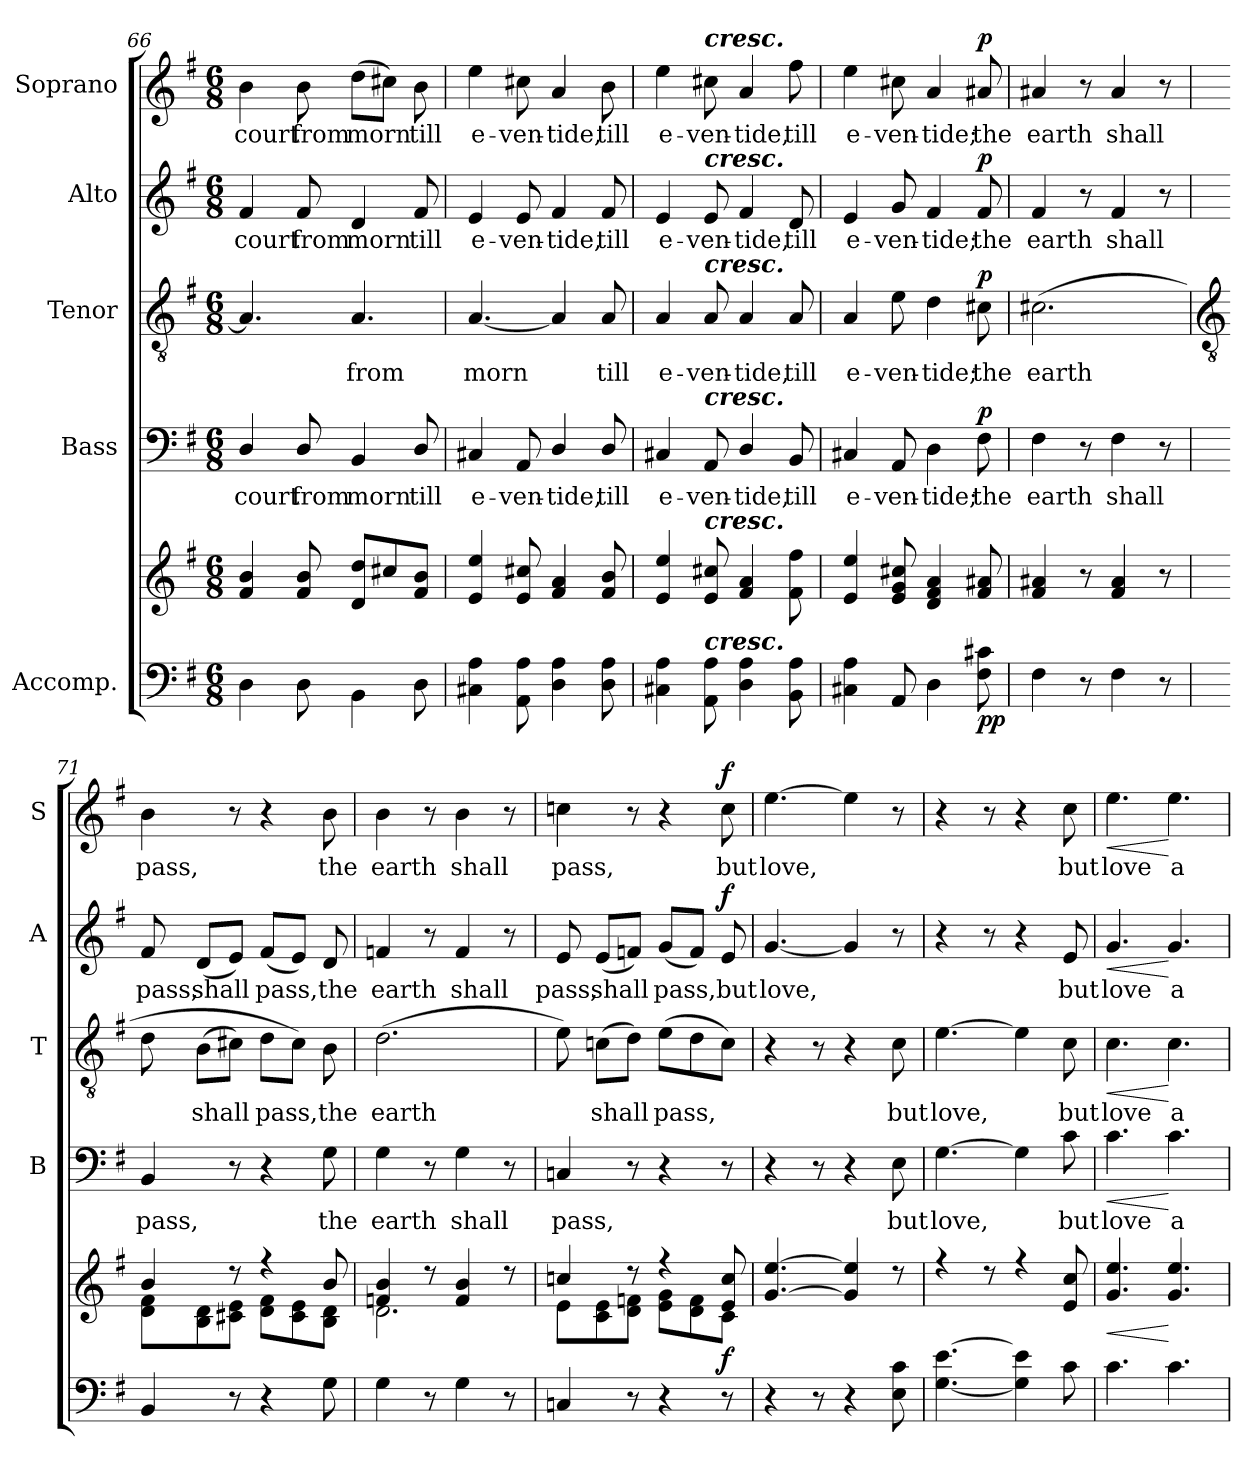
**kern	**kern	**dynam	**kern	**text	**dynam	**kern	**text	**dynam	**kern	**text	**dynam	**kern	**text	**dynam
*part5	*part5	*part5	*part4	*part4	*part4	*part3	*part3	*part3	*part2	*part2	*part2	*part1	*part1	*part1
*staff6	*staff5	*staff5/6	*staff4	*staff4	*staff4	*staff3	*staff3	*staff3	*staff2	*staff2	*staff2	*staff1	*staff1	*staff1
*I"Accomp.	*	*	*I"Bass	*	*	*I"Tenor	*	*	*I"Alto	*	*	*I"Soprano	*	*
*	*	*	*I'B	*	*	*I'T	*	*	*I'A	*	*	*I'S	*	*
!!LO:LB:g=z
*clefF4	*clefG2	*	*clefF4	*	*	*clefGv2	*	*	*clefG2	*	*	*clefG2	*	*
*k[f#]	*k[f#]	*	*k[f#]	*	*	*k[f#]	*	*	*k[f#]	*	*	*k[f#]	*	*
*G:	*G:	*	*G:	*	*	*G:	*	*	*G:	*	*	*G:	*	*
*M6/8	*M6/8	*	*M6/8	*	*	*M6/8	*	*	*M6/8	*	*	*M6/8	*	*
=66	=66	=66	=66	=66	=66	=66	=66	=66	=66	=66	=66	=66	=66	=66
!	!	!	!	!LO:LY:b	!	!	!	!	!	!LO:LY:b	!	!	!LO:LY:b	!
4D\	4f# 4b	.	4D/	court	.	4.A]	.	.	4f#	court	.	4b	court	.
!	!	!	!	!LO:LY:b	!	!	!	!	!	!LO:LY:b	!	!	!LO:LY:b	!
8D\	8f# 8b	.	8D/	from	.	.	.	.	8f#	from	.	8b	from	.
!	!	!	!	!LO:LY:b	!	!	!LO:LY:b	!	!	!LO:LY:b	!	!	!LO:LY:b	!
4BB\	8d 8ddL	.	4BB	morn	.	4.A	from	.	4d	morn	.	(>8ddL	morn	.
.	8cc#X	.	.	.	.	.	.	.	.	.	.	8cc#XJ)	.	.
!	!	!	!	!LO:LY:b	!	!	!	!	!	!LO:LY:b	!	!	!LO:LY:b	!
8D\	8f# 8bJ	.	8D/	till	.	.	.	.	8f#	till	.	8b	till	.
=67	=67	=67	=67	=67	=67	=67	=67	=67	=67	=67	=67	=67	=67	=67
!	!	!	!	!LO:LY:b	!	!	!LO:LY:b	!	!	!LO:LY:b	!	!	!LO:LY:b	!
4C#X 4A	4e 4ee	.	4C#X	e-	.	[4.A	morn	.	4e	e-	.	4ee	e-	.
!	!	!	!	!LO:LY:b	!	!	!	!	!	!LO:LY:b	!	!	!LO:LY:b	!
8AA 8A	8e 8cc#X	.	8AA	-ven-	.	.	.	.	8e	-ven-	.	8cc#X	-ven-	.
!	!	!	!	!LO:LY:b	!	!	!	!	!	!LO:LY:b	!	!	!LO:LY:b	!
4D\ 4A\	4f# 4a	.	4D/	-tide,	.	4A]	.	.	4f#	-tide,	.	4a	-tide,	.
!	!	!	!	!LO:LY:b	!	!	!LO:LY:b	!	!	!LO:LY:b	!	!	!LO:LY:b	!
8D\ 8A\	8f# 8b	.	8D/	till	.	8A	till	.	8f#	till	.	8b	till	.
=68	=68	=68	=68	=68	=68	=68	=68	=68	=68	=68	=68	=68	=68	=68
!	!	!	!	!LO:LY:b	!	!	!LO:LY:b	!	!	!LO:LY:b	!	!	!LO:LY:b	!
4C#X 4A	4e 4ee	.	4C#X	e-	.	4A	e-	.	4e	e-	.	4ee	e-	.
!	!	!	!	!	!	!	!	!	!	!	!	!LO:TX:a:Bi:t=cresc.	!	!
!	!	!	!	!	!	!	!	!	!LO:TX:a:Bi:t=cresc.	!	!	!	!	!
!	!	!	!	!	!	!LO:TX:a:Bi:t=cresc.	!	!	!	!	!	!	!	!
!	!	!	!LO:TX:a:Bi:t=cresc.	!	!	!	!	!	!	!	!	!	!	!
!	!LO:TX:a:Bi:t=cresc.	!	!	!	!	!	!	!	!	!	!	!	!	!
!LO:TX:a:Bi:t=cresc.	!	!	!	!	!	!	!	!	!	!	!	!	!	!
!	!	!	!	!LO:LY:b	!	!	!LO:LY:b	!	!	!LO:LY:b	!	!	!LO:LY:b	!
8AA 8A	8e 8cc#X	.	8AA	-ven-	.	8A	-ven-	.	8e	-ven-	.	8cc#X	-ven-	.
!	!	!	!	!LO:LY:b	!	!	!LO:LY:b	!	!	!LO:LY:b	!	!	!LO:LY:b	!
4D\ 4A\	4f# 4a	.	4D/	-tide,	.	4A	-tide,	.	4f#	-tide,	.	4a	-tide,	.
!	!	!	!	!LO:LY:b	!	!	!LO:LY:b	!	!	!LO:LY:b	!	!	!LO:LY:b	!
8BB 8A	8f# 8ff#	.	8BB	till	.	8A	till	.	8d	till	.	8ff#	till	.
=69	=69	=69	=69	=69	=69	=69	=69	=69	=69	=69	=69	=69	=69	=69
!	!	!	!	!LO:LY:b	!	!	!LO:LY:b	!	!	!LO:LY:b	!	!	!LO:LY:b	!
4C#X 4A	4e 4ee	.	4C#X	e-	.	4A	e-	.	4e	e-	.	4ee	e-	.
!	!	!	!	!LO:LY:b	!	!	!LO:LY:b	!	!	!LO:LY:b	!	!	!LO:LY:b	!
8AA	8e 8g 8cc#X	.	8AA	-ven-	.	8e	-ven-	.	8g	-ven-	.	8cc#X	-ven-	.
!	!	!	!	!LO:LY:b	!	!	!LO:LY:b	!	!	!LO:LY:b	!	!	!LO:LY:b	!
4D	4d 4f# 4a	.	4D	-tide;	.	4d	-tide;	.	4f#	-tide;	.	4a	-tide;	.
!	!	!LO:DY:b=2	!	!LO:LY:b	!	!	!LO:LY:b	!	!	!LO:LY:b	!	!	!LO:LY:b	!
!	!	!LO:DY:n=1:b	!	!	!LO:DY:b	!	!	!LO:DY:b	!	!	!LO:DY:b	!	!	!LO:DY:b
8F# 8c#X	8f# 8a#X	p p	8F#	the	p	8c#X	the	p	8f#	the	p	8a#X	the	p
=70	=70	=70	=70	=70	=70	=70	=70	=70	=70	=70	=70	=70	=70	=70
!	!	!	!	!LO:LY:b	!	!	!LO:LY:b	!	!	!LO:LY:b	!	!	!LO:LY:b	!
4F#	4f# 4a#X	.	4F#	earth	.	(>2.c#X	earth	.	4f#	earth	.	4a#X	earth	.
8r	8r	.	8r	.	.	.	.	.	8r	.	.	8r	.	.
!	!	!	!	!LO:LY:b	!	!	!	!	!	!LO:LY:b	!	!	!LO:LY:b	!
4F#	4f# 4a#	.	4F#	shall	.	.	.	.	4f#	shall	.	4a#	shall	.
8r	8r	.	8r	.	.	.	.	.	8r	.	.	8r	.	.
!!LO:LB:g=z
=71	=71	=71	=71	=71	=71	=71	=71	=71	=71	=71	=71	=71	=71	=71
*	*	*	*	*	*	*clefGv2	*	*	*	*	*	*	*	*
*	*^	*	*	*	*	*	*	*	*	*	*	*	*	*
!	!	!	!	!	!LO:LY:b	!	!	!	!	!	!LO:LY:b	!	!	!LO:LY:b	!
4BB	4b/	8d\ 8f#\L	.	4BB	pass,	.	8d	.	.	8f#	pass,	.	4b	pass,	.
!	!	!	!	!	!	!	!	!LO:LY:b	!	!	!LO:LY:b	!	!	!	!
.	.	8B\ 8d\	.	.	.	.	(>8BL	shall	.	(<8dL	shall	.	.	.	.
8r	8r	8c#X\ 8e\J	.	8r	.	.	8c#XJ)	.	.	8eJ)	.	.	8r	.	.
!	!	!	!	!	!	!	!	!LO:LY:b	!	!	!LO:LY:b	!	!	!	!
4r	4r	8d\ 8f#\L	.	4r	.	.	8dL	pass,	.	(<8f#L	pass,	.	4r	.	.
.	.	8c#\ 8e\	.	.	.	.	8c#J)	.	.	8eJ)	.	.	.	.	.
!	!	!	!	!	!LO:LY:b	!	!	!LO:LY:b	!	!	!LO:LY:b	!	!	!LO:LY:b	!
8G	8b/	8B\ 8d\J	.	8G	the	.	8B	the	.	8d	the	.	8b	the	.
=72	=72	=72	=72	=72	=72	=72	=72	=72	=72	=72	=72	=72	=72	=72	=72
!	!	!	!	!	!LO:LY:b	!	!	!LO:LY:b	!	!	!LO:LY:b	!	!	!LO:LY:b	!
4G	4fn 4b	2.d\	.	4G	earth	.	(>2.d	earth	.	4fn	earth	.	4b	earth	.
8r	8r	.	.	8r	.	.	.	.	.	8r	.	.	8r	.	.
!	!	!	!	!	!LO:LY:b	!	!	!	!	!	!LO:LY:b	!	!	!LO:LY:b	!
4G	4f 4b	.	.	4G	shall	.	.	.	.	4f	shall	.	4b	shall	.
8r	8r	.	.	8r	.	.	.	.	.	8r	.	.	8r	.	.
=73	=73	=73	=73	=73	=73	=73	=73	=73	=73	=73	=73	=73	=73	=73	=73
!	!	!	!	!	!LO:LY:b	!	!	!	!	!	!LO:LY:b	!	!	!LO:LY:b	!
4Cn	4ccn/	8e\L	.	4Cn	pass,	.	8e)	.	.	8e	pass,	.	4ccn	pass,	.
!	!	!	!	!	!	!	!	!LO:LY:b	!	!	!LO:LY:b	!	!	!	!
.	.	8c\ 8e\	.	.	.	.	(>8cnL	shall	.	(<8eL	shall	.	.	.	.
8r	8r	8d\ 8fn\J	.	8r	.	.	8dJ)	.	.	8fnJ)	.	.	8r	.	.
!	!	!	!	!	!	!	!	!LO:LY:b	!	!	!LO:LY:b	!	!	!	!
4r	4r	8e\ 8g\L	.	4r	.	.	(>8eL	pass,	.	(<8gL	pass,	.	4r	.	.
.	.	8d\ 8f\	.	.	.	.	8d	.	.	8fJ)	.	.	.	.	.
!	!	!	!LO:DY:b	!	!	!	!	!	!	!	!LO:LY:b	!LO:DY:b	!	!LO:LY:b	!LO:DY:b
8r	8e/ 8cc/	8c\J	f	8r	.	.	8cJ)	.	.	8e	but	f	8cc	but	f
=74	=74	=74	=74	=74	=74	=74	=74	=74	=74	=74	=74	=74	=74	=74	=74
!	!	!LO:N:vis=1	!	!	!	!	!	!	!	!	!LO:LY:b	!	!	!LO:LY:b	!
4r	[4.g [4.ee	2.ryy	.	4r	.	.	4r	.	.	[4.g	love,	.	[4.ee	love,	.
8r	.	.	.	8r	.	.	8r	.	.	.	.	.	.	.	.
4r	4g] 4ee]	.	.	4r	.	.	4r	.	.	4g]	.	.	4ee]	.	.
!	!	!	!	!	!LO:LY:b	!	!	!LO:LY:b	!	!	!	!	!	!	!
8E 8c	8r	.	.	8E	but	.	8c	but	.	8r	.	.	8r	.	.
=75	=75	=75	=75	=75	=75	=75	=75	=75	=75	=75	=75	=75	=75	=75	=75
!	!	!LO:N:vis=1	!	!	!LO:LY:b	!	!	!LO:LY:b	!	!	!	!	!	!	!
[4.G [4.e	4r	2.ryy	.	[4.G	love,	.	[4.e	love,	.	4r	.	.	4r	.	.
.	8r	.	.	.	.	.	.	.	.	8r	.	.	8r	.	.
4G] 4e]	4r	.	.	4G]	.	.	4e]	.	.	4r	.	.	4r	.	.
!	!	!	!	!	!LO:LY:b	!	!	!LO:LY:b	!	!	!LO:LY:b	!	!	!LO:LY:b	!
8c	8e 8cc	.	.	8c	but	.	8c	but	.	8e	but	.	8cc	but	.
=76	=76	=76	=76	=76	=76	=76	=76	=76	=76	=76	=76	=76	=76	=76	=76
!	!	!LO:N:vis=1	!LO:HP:b	!	!LO:LY:b	!LO:HP:b	!	!LO:LY:b	!LO:HP:b	!	!LO:LY:b	!LO:HP:b	!	!LO:LY:b	!LO:HP:b
4.c	4.g 4.ee	2.ryy	<	4.c	love	<	4.c	love	<	4.g	love	<	4.ee	love	<
!	!	!	!	!	!LO:LY:b	!	!	!LO:LY:b	!	!	!LO:LY:b	!	!	!LO:LY:b	!
4.c	4.g 4.ee	.	[	4.c	a-	[	4.c	a-	[	4.g	a-	[	4.ee	a-	[
*	*v	*v	*	*	*	*	*	*	*	*	*	*	*	*	*
=	=	=	=	=	=	=	=	=	=	=	=	=	=	=
*-	*-	*-	*-	*-	*-	*-	*-	*-	*-	*-	*-	*-	*-	*-
